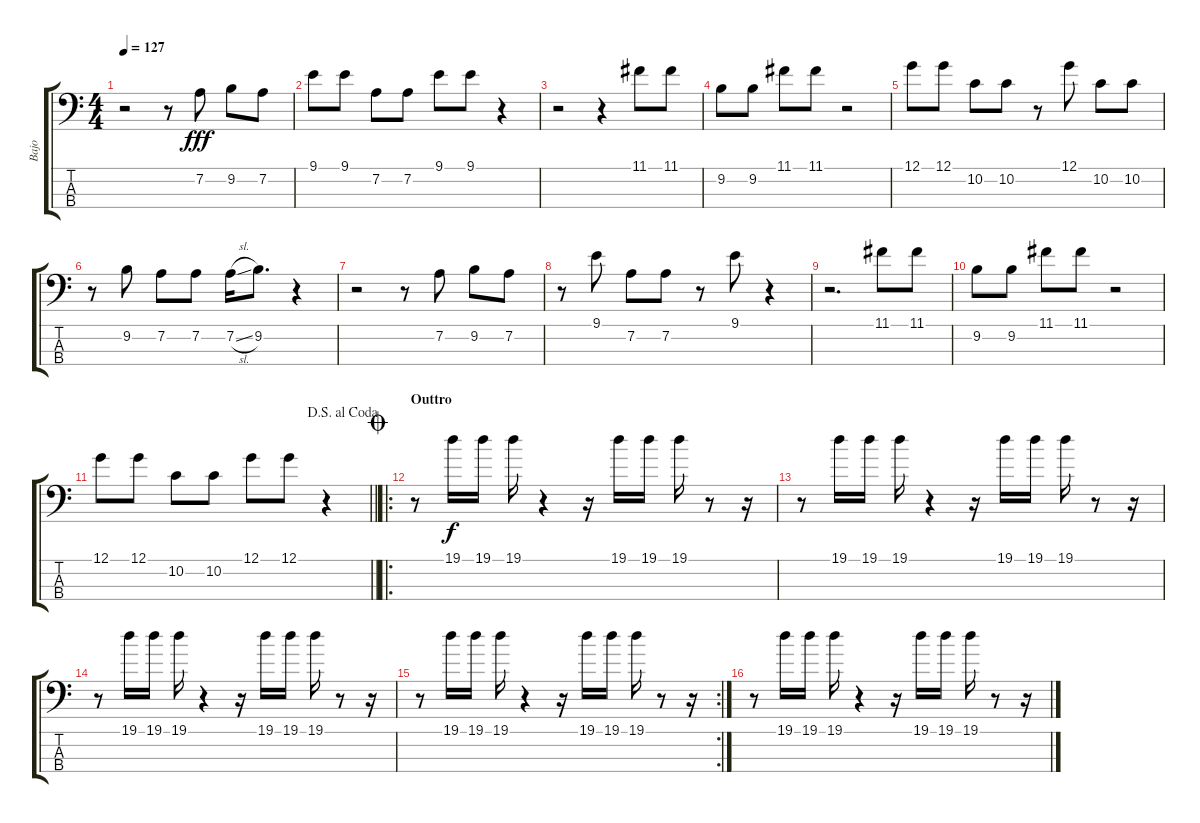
\track ("Bajo" "Bajo") {instrument electricbassfinger}
\staff {score tabs}
\tuning (G2 D2 A1 E1) {hide}
\ts (4 4)
\tempo 127
\clef f4
\ks c
r.2{dy fff} r.8 7.2.8 9.2.8 7.2.8 |
9.1.8 9.1.8 7.2.8 7.2.8 9.1.8 9.1.8 r.4 |
r.2 r.4 11.1.8 11.1.8 |
9.2.8 9.2.8 11.1.8 11.1.8 r.2 |
12.1.8 12.1.8 10.2.8 10.2.8 r.8 12.1.8 10.2.8 10.2.8 |
r.8 9.2.8 7.2.8 7.2.8 7.2{sl}.16 9.2.8{d} r.4 |
r.2 r.8 7.2.8 9.2.8 7.2.8 |
r.8 9.1.8 7.2.8 7.2.8 r.8 9.1.8 r.4 |
r.2{d} 11.1.8 11.1.8 |
9.2.8 9.2.8 11.1.8 11.1.8 r.2 |
\jump dalsegnoalcoda
\barLineRight lightlight
12.1.8 12.1.8 10.2.8 10.2.8 12.1.8 12.1.8 r.4 |
\ro
\section ("" "Outtro")
\jump coda
r.8 19.1.16{dy f} 19.1.16 19.1.16 r.4 r.16 19.1.16 19.1.16 19.1.16 r.8 r.16 |
r.8 19.1.16 19.1.16 19.1.16 r.4 r.16 19.1.16 19.1.16 19.1.16 r.8 r.16 |
r.8 19.1.16 19.1.16 19.1.16 r.4 r.16 19.1.16 19.1.16 19.1.16 r.8 r.16 |
\rc 2
r.8 19.1.16 19.1.16 19.1.16 r.4 r.16 19.1.16 19.1.16 19.1.16 r.8 r.16 |
r.8 19.1.16 19.1.16 19.1.16 r.4 r.16 19.1.16 19.1.16 19.1.16 r.8 r.16
